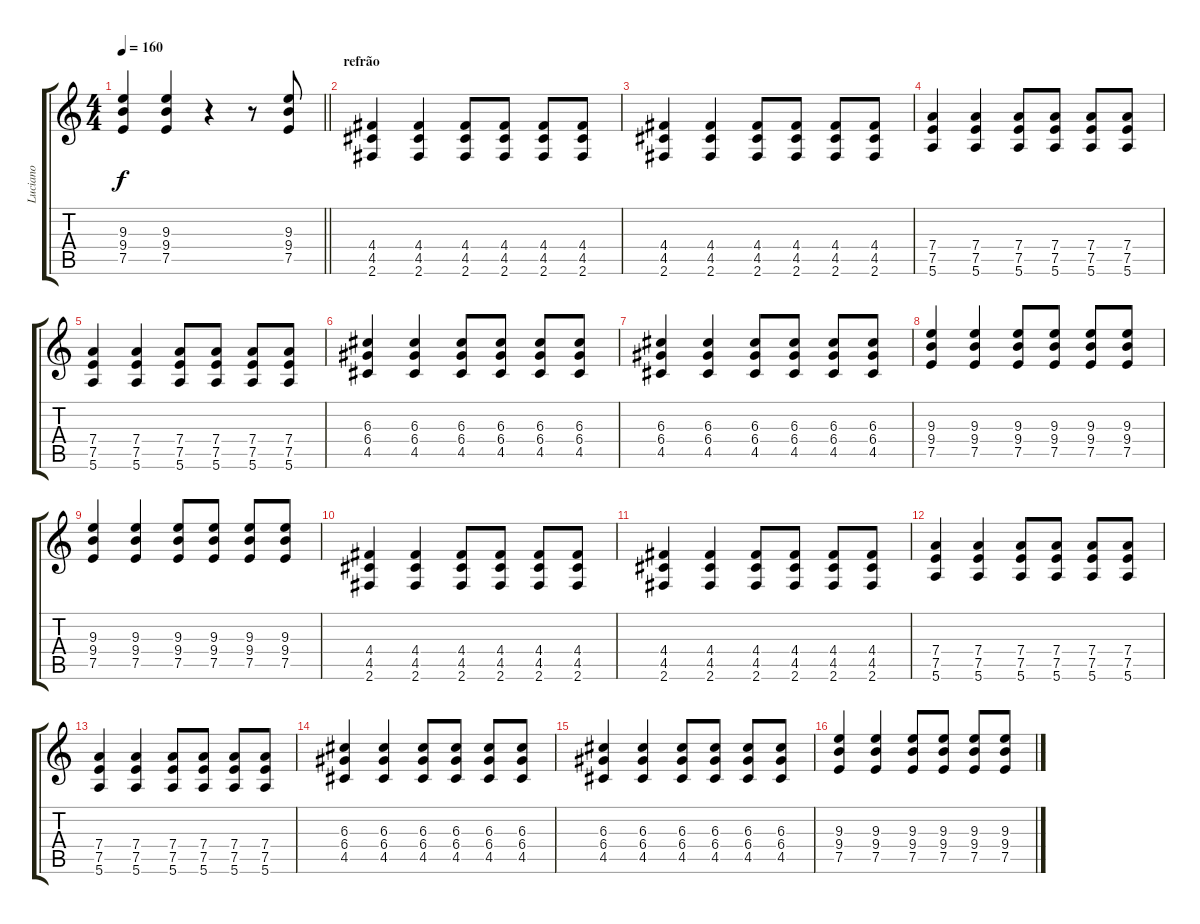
\track ("Luciano" "Luciano") {instrument distortionguitar}
\staff {score tabs}
\tuning (E4 B3 G3 D3 A2 E2) {hide}
\ts (4 4)
\tempo 160
\clef g2
\barLineRight lightlight
\ks c
(9.3 9.4 7.5).4{dy f} (9.3 9.4 7.5).4 r.4 r.8 (9.3 9.4 7.5).8 |
\section ("" "refrão")
(4.4 4.5 2.6).4 (4.4 4.5 2.6).4 (4.4 4.5 2.6).8 (4.4 4.5 2.6).8 (4.4 4.5 2.6).8 (4.4 4.5 2.6).8 |
(4.4 4.5 2.6).4 (4.4 4.5 2.6).4 (4.4 4.5 2.6).8 (4.4 4.5 2.6).8 (4.4 4.5 2.6).8 (4.4 4.5 2.6).8 |
(7.4 7.5 5.6).4 (7.4 7.5 5.6).4 (7.4 7.5 5.6).8 (7.4 7.5 5.6).8 (7.4 7.5 5.6).8 (7.4 7.5 5.6).8 |
(7.4 7.5 5.6).4 (7.4 7.5 5.6).4 (7.4 7.5 5.6).8 (7.4 7.5 5.6).8 (7.4 7.5 5.6).8 (7.4 7.5 5.6).8 |
(6.3 6.4 4.5).4 (6.3 6.4 4.5).4 (6.3 6.4 4.5).8 (6.3 6.4 4.5).8 (6.3 6.4 4.5).8 (6.3 6.4 4.5).8 |
(6.3 6.4 4.5).4 (6.3 6.4 4.5).4 (6.3 6.4 4.5).8 (6.3 6.4 4.5).8 (6.3 6.4 4.5).8 (6.3 6.4 4.5).8 |
(9.3 9.4 7.5).4 (9.3 9.4 7.5).4 (9.3 9.4 7.5).8 (9.3 9.4 7.5).8 (9.3 9.4 7.5).8 (9.3 9.4 7.5).8 |
(9.3 9.4 7.5).4 (9.3 9.4 7.5).4 (9.3 9.4 7.5).8 (9.3 9.4 7.5).8 (9.3 9.4 7.5).8 (9.3 9.4 7.5).8 |
(4.4 4.5 2.6).4 (4.4 4.5 2.6).4 (4.4 4.5 2.6).8 (4.4 4.5 2.6).8 (4.4 4.5 2.6).8 (4.4 4.5 2.6).8 |
(4.4 4.5 2.6).4 (4.4 4.5 2.6).4 (4.4 4.5 2.6).8 (4.4 4.5 2.6).8 (4.4 4.5 2.6).8 (4.4 4.5 2.6).8 |
(7.4 7.5 5.6).4 (7.4 7.5 5.6).4 (7.4 7.5 5.6).8 (7.4 7.5 5.6).8 (7.4 7.5 5.6).8 (7.4 7.5 5.6).8 |
(7.4 7.5 5.6).4 (7.4 7.5 5.6).4 (7.4 7.5 5.6).8 (7.4 7.5 5.6).8 (7.4 7.5 5.6).8 (7.4 7.5 5.6).8 |
(6.3 6.4 4.5).4 (6.3 6.4 4.5).4 (6.3 6.4 4.5).8 (6.3 6.4 4.5).8 (6.3 6.4 4.5).8 (6.3 6.4 4.5).8 |
(6.3 6.4 4.5).4 (6.3 6.4 4.5).4 (6.3 6.4 4.5).8 (6.3 6.4 4.5).8 (6.3 6.4 4.5).8 (6.3 6.4 4.5).8 |
(9.3 9.4 7.5).4 (9.3 9.4 7.5).4 (9.3 9.4 7.5).8 (9.3 9.4 7.5).8 (9.3 9.4 7.5).8 (9.3 9.4 7.5).8
